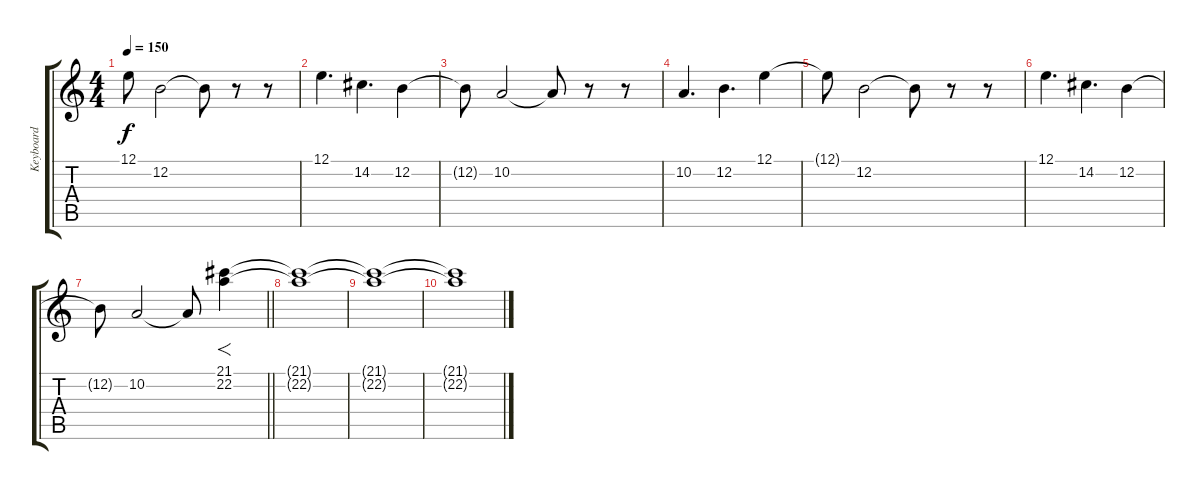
\track ("Keyboard" "Keyboard") {instrument reedorgan}
\staff {score tabs}
\tuning (E4 B3 G3 D3 A2 E2) {hide}
\ts (4 4)
\tempo 150
\clef g2
\ks c
12.1{t}.8{dy f} 12.2.2 12.2{t}.8 r.8 r.8 |
12.1.4{d} 14.2.4{d} 12.2.4 |
12.2{t}.8 10.2.2 10.2{t}.8 r.8 r.8 |
10.2.4{d} 12.2.4{d} 12.1.4 |
12.1{t}.8 12.2.2 12.2{t}.8 r.8 r.8 |
12.1.4{d} 14.2.4{d} 12.2.4 |
\barLineRight lightlight
12.2{t}.8 10.2.2 10.2{t}.8 (21.1 22.2).4{f volume 12 instrument drawbarorgan} |
(21.1{t} 22.2{t}).1 |
(21.1{t} 22.2{t}).1 |
(21.1{t} 22.2{t}).1
